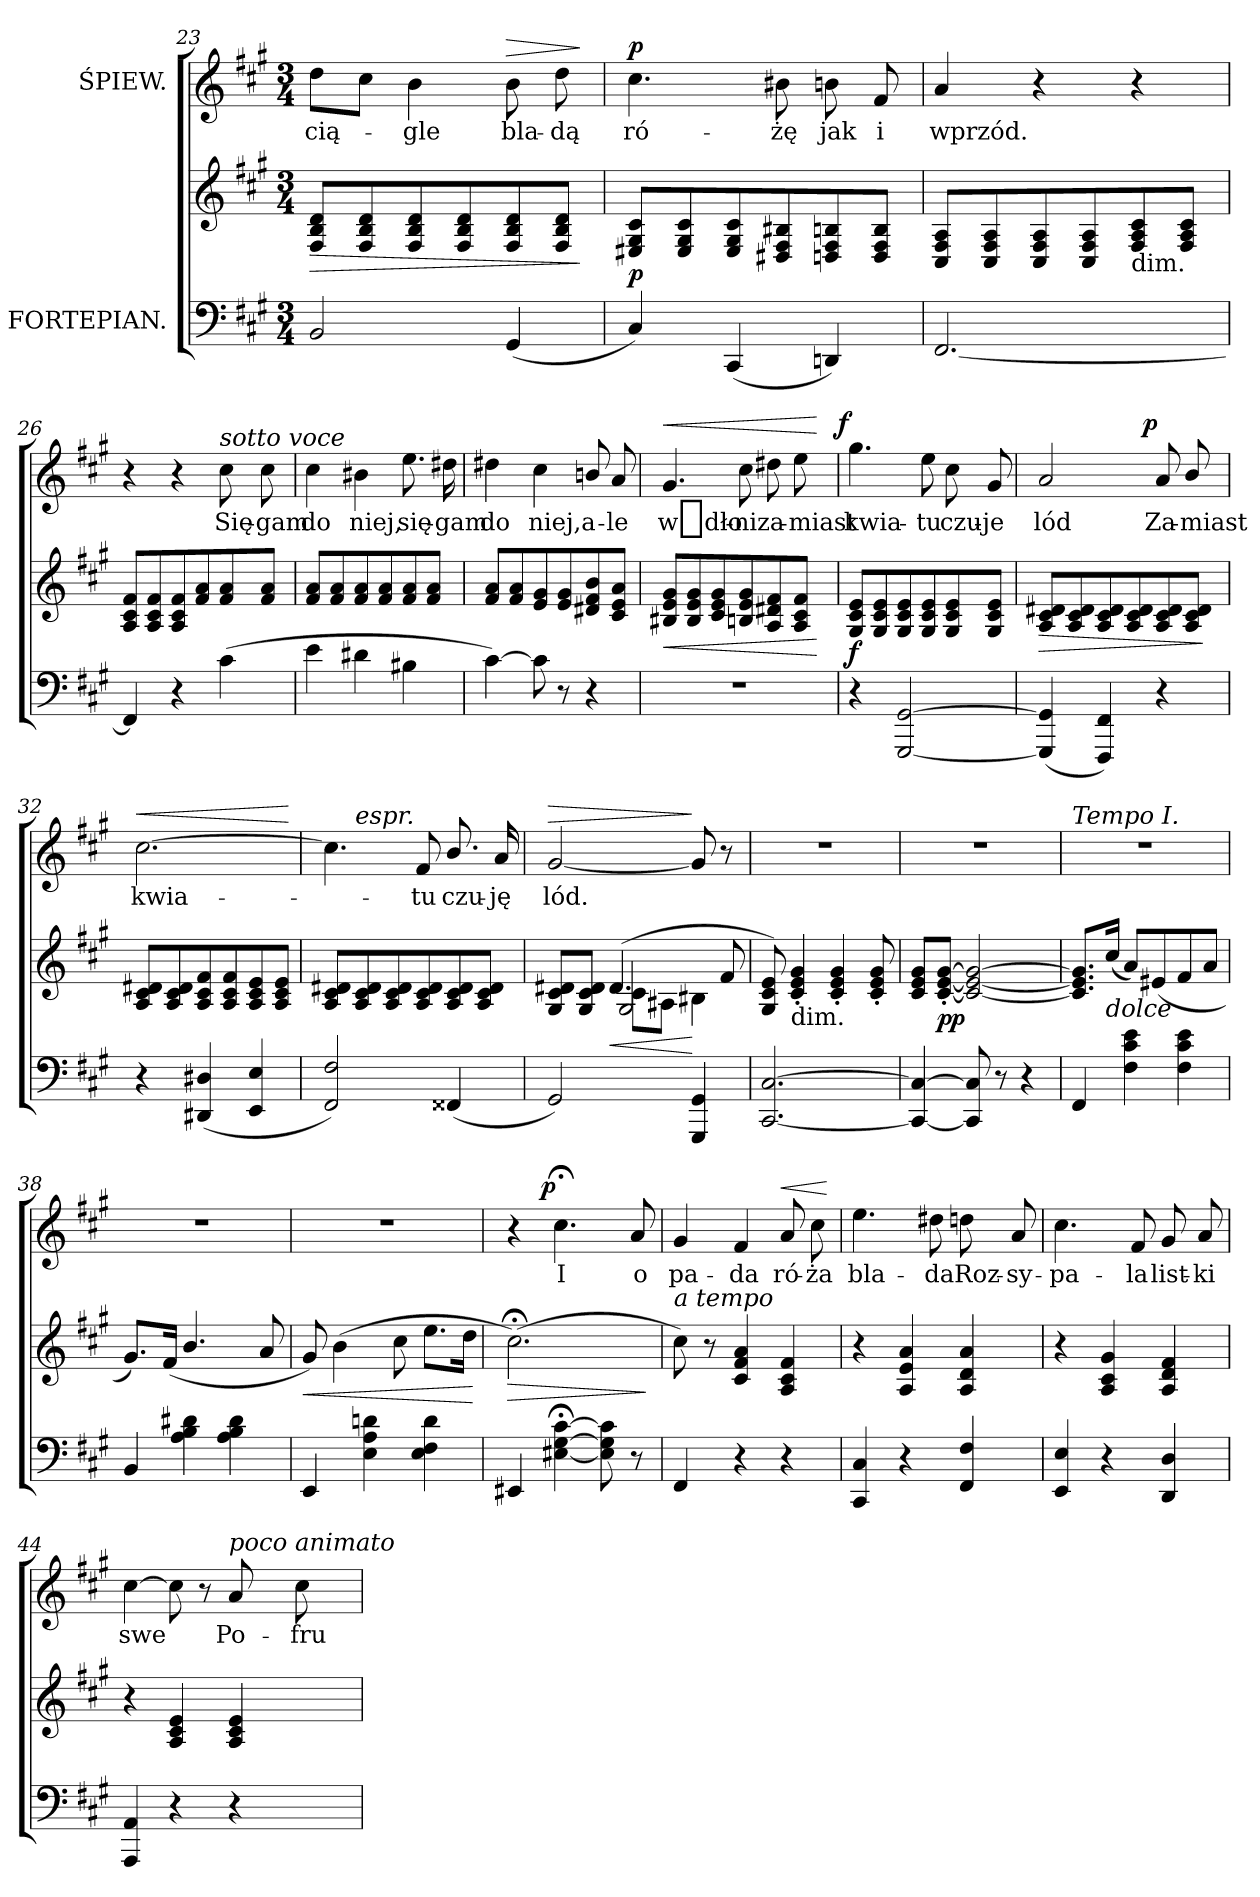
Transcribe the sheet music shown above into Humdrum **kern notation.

**kern	**kern	**dynam	**kern	**text	**dynam
*part2	*part2	*part2	*part1	*part1	*part1
*staff3	*staff2	*staff2/3	*staff1	*staff1	*staff1
*I"FORTEPIAN.	*	*	*I"ŚPIEW.	*	*
*clefF4	*clefG2	*	*clefG2	*	*
*k[f#c#g#]	*k[f#c#g#]	*	*k[f#c#g#]	*	*
*f#:	*f#:	*	*f#:	*	*
*M3/4	*M3/4	*	*M3/4	*	*
=23	=23	=23	=23	=23	=23
2BB/	8F#/ 8B/ 8d/L	>	8dd\L	cią-	.
.	8F#/ 8B/ 8d/	.	8cc#\J	.	.
.	8F#/ 8B/ 8d/	.	4b\	-gle	.
.	8F#/ 8B/ 8d/	.	.	.	.
!	!	!	!	!	!LO:HP:a
(4GG#/	8F#/ 8B/ 8d/	.	8b\	bla-	>
.	8F#/ 8B/ 8d/J	.	8dd\	-dą	.
.	.	]	.	.	]
=24	=24	=24	=24	=24	=24
!	!	!	!	!	!LO:DY:a
4C#/)	8E#X/ 8G#/ 8c#/L	p	4.cc#\	ró-	p
.	8E#/ 8G#/ 8c#/	.	.	.	.
(4CC#/	8E#/ 8G#/ 8c#/	.	.	.	.
.	8D#X/ 8F#/ 8B#X/	.	8b#X\	-żę	.
4DDn/)	8Dn/ 8F#/ 8Bn/	.	8bn\	jak	.
.	8D/ 8F#/ 8B/J	.	8f#/	i	.
=25	=25	=25	=25	=25	=25
[2.FF#/	8C#/ 8F#/ 8A/L	.	4a/	wprzód.	.
.	8C#/ 8F#/ 8A/	.	.	.	.
.	8C#/ 8F#/ 8A/	.	4r	.	.
.	8C#/ 8F#/ 8A/	.	.	.	.
!	!LO:TX:c:t=dim.	!	!	!	!
.	8F#/ 8A/ 8c#/	.	4r	.	.
.	8F#/ 8A/ 8c#/J	.	.	.	.
=26	=26	=26	=26	=26	=26
4FF#/]	8A/ 8c#/ 8f#/L	.	4r	.	.
.	8A/ 8c#/ 8f#/	.	.	.	.
4r	8A/ 8c#/ 8f#/	.	4r	.	.
.	8f#/ 8a/	.	.	.	.
!	!	!	!LO:TX:a:i:t=sotto voce	!	!
(4c#\	8f#/ 8a/	.	8cc#\	Się-	.
.	8f#/ 8a/J	.	8cc#\	-gam	.
=27	=27	=27	=27	=27	=27
4e\	8f#/ 8a/L	.	4cc#\	do	.
.	8f#/ 8a/	.	.	.	.
4d#X\	8f#/ 8a/	.	4b#X\	niej,	.
.	8f#/ 8a/	.	.	.	.
4B#X\	8f#/ 8a/	.	8.ee\	się-	.
.	8f#/ 8a/J	.	.	.	.
.	.	.	16dd#X\	-gam	.
=28	=28	=28	=28	=28	=28
[4c#\)	8f#/ 8a/L	.	4dd#X\	do	.
.	8f#/ 8a/	.	.	.	.
8c#\]	8e/ 8g#/	.	4cc#\	niej,	.
8r	8e/ 8g#/	.	.	.	.
4r	8d#X/ 8f#/ 8b/	.	8bn/	a-	.
.	8c#/ 8e/ 8a/J	.	8a/	-le	.
=29	=29	=29	=29	=29	=29
!	!	!	!	!	!LO:HP:a
2.r	8B#X/ 8e/ 8g#/L	<	4.g#/	w_dło-	<
.	8B#/ 8e/ 8g#/	.	.	.	.
.	8c#/ 8e/ 8g#/	.	.	.	.
.	8Bn/ 8e/ 8g#/	.	8cc#\	-ni	.
.	8A/ 8d#X/ 8f#/	.	8dd#X\	za-	.
.	8A/ 8c#/ 8f#/J	.	8ee\	-miast	.
.	.	[	.	.	[
=30	=30	=30	=30	=30	=30
!	!	!	!	!	!LO:DY:a:rj
4r	8G#/ 8c#/ 8e/L	f	4.gg#\	kwia-	f
.	8G#/ 8c#/ 8e/	.	.	.	.
[2GGG#/ [2GG#/	8G#/ 8c#/ 8e/	.	.	.	.
.	8G#/ 8c#/ 8e/	.	8ee\	-tu	.
.	8G#/ 8c#/ 8e/	.	8cc#\	czu-	.
.	8G#/ 8c#/ 8e/J	.	8g#/	-je	.
=31	=31	=31	=31	=31	=31
(4GGG#]/ 4GG#]/	8A/ 8c#/ 8d#X/L	>	2a/	lód	.
.	8A/ 8c#/ 8d#/	.	.	.	.
4FFF#/ 4FF#/)	8A/ 8c#/ 8d#/	.	.	.	.
.	8A/ 8c#/ 8d#/	.	.	.	.
!	!	!	!	!	!LO:DY:a:rj
4r	8A/ 8c#/ 8d#/	.	8a/	Za-	p
.	8A/ 8c#/ 8d#/J	.	8b/	-miast	.
.	.	]	.	.	.
=32	=32	=32	=32	=32	=32
!	!	!	!	!	!LO:HP:a
4r	8A/ 8c#/ 8d#X/L	.	[2.cc#\	kwia-	<
.	8A/ 8c#/ 8d#/	.	.	.	.
(4DD#X/ 4D#X/	8A/ 8c#/ 8f#/	.	.	.	.
.	8A/ 8c#/ 8f#/	.	.	.	.
4EE/ 4E/	8A/ 8c#/ 8e/	.	.	.	.
.	8A/ 8c#/ 8e/J	.	.	.	.
.	.	.	.	.	[
=33	=33	=33	=33	=33	=33
*	*	*	*^	*	*
2FF#/ 2F#/)	8A/ 8c#/ 8d#X/L	.	4.cc#\]	8ryy	.	.
!	!	!	!	!LO:TX:a:i:t=espr.	!	!
.	8A/ 8c#/ 8d#/	.	.	2ryy	.	.
.	8A/ 8c#/ 8d#/	.	.	.	.	.
.	8A/ 8c#/ 8d#/	.	8f#/	.	-tu	.
(4FF##X/	8A/ 8c#/ 8d#/	.	8.b/	.	czu-	.
.	8A/ 8c#/ 8d#/J	.	.	8ryy	.	.
.	.	.	16a/	.	-ję	.
=34	=34	=34	=34	=34	=34	=34
*	*^	*	*	*	*	*
*	*	*^	*	*	*	*	*
!	!	!	!	!	!	!	!	!LO:HP:a
*	*	*	*	*	*v	*v	*	*
2GG#/)	8G#/ 8c#/ 8d#X/L	4ryy	4ryy	.	[2g#/	lód.	>
.	8G#/ 8c#/ 8d#/J	.	.	.	.	.	.
.	(4.d#/	8c#\L	2G#/	<	.	.	.
.	.	8A#X\J	.	.	.	.	.
4GGG#/ 4GG#/	.	4B#X\	.	[	8g#/]	.	]
.	8f#/	.	.	.	8r	.	.
*	*v	*v	*v	*	*	*	*
=35	=35	=35	=35	=35	=35
[2.CC#/ [2.C#/	8G#/ 8c#/ 8e/)	.	2.r	.	.
!	!LO:TX:c:t=dim.	!	!	!	!
.	4c#'/ 4e'/ 4g#'/	.	.	.	.
.	4c#'/ 4e'/ 4g#'/	.	.	.	.
.	8c#'/ 8e'/ 8g#'/	.	.	.	.
=36	=36	=36	=36	=36	=36
4CC#_/ 4C#_/	8c#/ 8e/ 8g#/L	.	2.r	.	.
.	[8c#'/ [8e'/ [8g#'/J	pp	.	.	.
8CC#]/ 8C#]/	2c#_/ 2e_/ 2g#_/	.	.	.	.
8r	.	.	.	.	.
4r	.	.	.	.	.
=37	=37	=37	=37	=37	=37
!	!	!	!LO:TX:a:i:t=Tempo I.	!	!
4FF#/	8.c#]/ 8.e]/ 8.g#]/L	.	2.r	.	.
!	!LO:TX:b:i:t=dolce	!	!	!	!
.	(16cc#/Jk	.	.	.	.
4F#\ 4c#\ 4e\	8a/L)	.	.	.	.
.	(8e#X/	.	.	.	.
4F#\ 4c#\ 4e\	8f#/	.	.	.	.
.	8a/J	.	.	.	.
=38	=38	=38	=38	=38	=38
4BB/	8.g#/L)	.	2.r	.	.
.	(16f#/Jk	.	.	.	.
4A\ 4B\ 4d#X\	4.b/	.	.	.	.
4A\ 4B\ 4d#\	.	.	.	.	.
.	8a/	.	.	.	.
=39	=39	=39	=39	=39	=39
4EE/	8g#/)	<	2.r	.	.
.	(4b\	.	.	.	.
4E\ 4A\ 4dn\	.	.	.	.	.
.	8cc#\	.	.	.	.
4E\ 4F#\ 4d\	8.ee\L	.	.	.	.
.	16dd\Jk	.	.	.	.
.	.	[	.	.	.
=40	=40	=40	=40	=40	=40
4EE#X/	(2.cc#;<\)	>	4r	.	.
!	!	!	!	!	!LO:DY:a:rj
[4E#X;<\ [4G#;<\ [4c#;<\	.	.	4.cc#;<\	I	p
8E#]\ 8G#]\ 8c#]\	.	.	.	.	.
8r	.	.	8a/	o	.
.	.	]	.	.	.
=41	=41	=41	=41	=41	=41
!	!LO:TX:a:i:t=a tempo	!	!	!	!
4FF#/	8cc#\)	.	4g#/	pa-	.
.	8r	.	.	.	.
4r	4c#/ 4f#/ 4a/	.	4f#/	-da	.
!	!	!	!	!	!LO:HP:a
4r	4A/ 4c#/ 4f#/	.	8a/	ró-	<
.	.	.	8cc#\	-ża	.
.	.	.	.	.	[
=42	=42	=42	=42	=42	=42
4CC#/ 4C#/	4r	.	4.ee\	bla-	.
4r	4A/ 4e/ 4a/	.	.	.	.
.	.	.	8dd#X\	-da	.
4FF#/ 4F#/	4A/ 4d/ 4a/	.	8ddn\	Roz-	.
.	.	.	8a/	-sy-	.
=43	=43	=43	=43	=43	=43
4EE/ 4E/	4r	.	4.cc#\	-pa-	.
4r	4A/ 4c#/ 4g#/	.	.	.	.
.	.	.	8f#/	-la	.
4DD/ 4D/	4A/ 4d/ 4f#/	.	8g#/	list-	.
.	.	.	8a/	-ki	.
=44	=44	=44	=44	=44	=44
4AAA/ 4AA/	4r	.	[4cc#\	swe	.
4r	4A/ 4c#/ 4e/	.	8cc#\]	.	.
.	.	.	8r	.	.
!	!	!	!LO:TX:a:i:t=poco animato	!	!
4r	4A/ 4c#/ 4e/	.	8a/	Po-	.
.	.	.	8cc#\	-fru-	.
=	=	=	=	=	=
*-	*-	*-	*-	*-	*-
